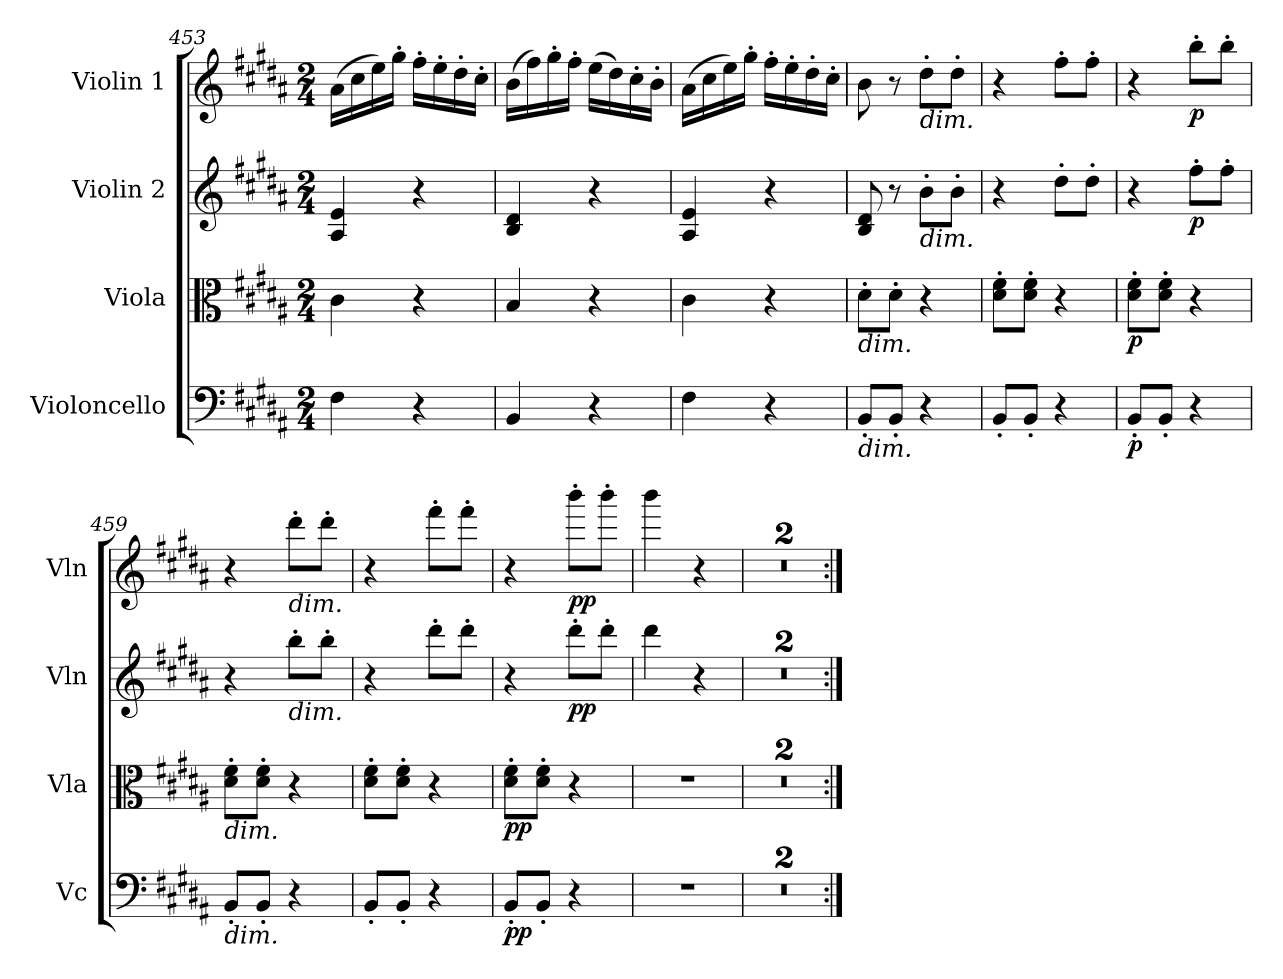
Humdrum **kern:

**kern	**dynam	**kern	**dynam	**kern	**dynam	**kern	**dynam
*part4	*part4	*part3	*part3	*part2	*part2	*part1	*part1
*staff4	*staff4	*staff3	*staff3	*staff2	*staff2	*staff1	*staff1
*I"Violoncello	*	*I"Viola	*	*I"Violin 2	*	*I"Violin 1	*
*I'Vc	*	*I'Vla	*	*I'Vln	*	*I'Vln	*
*clefF4	*	*clefC3	*	*clefG2	*	*clefG2	*
*k[f#c#g#d#a#]	*	*k[f#c#g#d#a#]	*	*k[f#c#g#d#a#]	*	*k[f#c#g#d#a#]	*
*M2/4	*	*M2/4	*	*M2/4	*	*M2/4	*
=453	=453	=453	=453	=453	=453	=453	=453
4F#\	.	4c#\	.	4A#/ 4e/	.	(>16a#\LL	.
.	.	.	.	.	.	16cc#\	.
.	.	.	.	.	.	16ee\)	.
.	.	.	.	.	.	16gg#'\JJ	.
4r	.	4r	.	4r	.	16ff#'\LL	.
.	.	.	.	.	.	16ee'\	.
.	.	.	.	.	.	16dd#'\	.
.	.	.	.	.	.	16cc#'\JJ	.
=454	=454	=454	=454	=454	=454	=454	=454
4BB/	.	4B/	.	4B/ 4d#/	.	(>16b\LL	.
.	.	.	.	.	.	16ff#\)	.
.	.	.	.	.	.	16gg#'\	.
.	.	.	.	.	.	16ff#'\JJ	.
4r	.	4r	.	4r	.	(>16ee\LL	.
.	.	.	.	.	.	16dd#\)	.
.	.	.	.	.	.	16cc#'\	.
.	.	.	.	.	.	16b'\JJ	.
!!LO:LB:g=z
=455	=455	=455	=455	=455	=455	=455	=455
4F#\	.	4c#\	.	4A#/ 4e/	.	(>16a#\LL	.
.	.	.	.	.	.	16cc#\	.
.	.	.	.	.	.	16ee\)	.
.	.	.	.	.	.	16gg#'\JJ	.
4r	.	4r	.	4r	.	16ff#'\LL	.
.	.	.	.	.	.	16ee'\	.
.	.	.	.	.	.	16dd#'\	.
.	.	.	.	.	.	16cc#'\JJ	.
=456	=456	=456	=456	=456	=456	=456	=456
!	!	!LO:TX:b:i:t=dim.	!	!	!	!	!
!LO:TX:b:i:t=dim.	!	!	!	!	!	!	!
8BB'/L	.	8d#'\L	.	8B/ 8d#/	.	8b\	.
8BB'/J	.	8d#'\J	.	8r	.	8r	.
!	!	!	!	!	!	!LO:TX:b:i:t=dim.	!
!	!	!	!	!LO:TX:b:i:t=dim.	!	!	!
4r	.	4r	.	8b'\L	.	8dd#'\L	.
.	.	.	.	8b'\J	.	8dd#'\J	.
=457	=457	=457	=457	=457	=457	=457	=457
8BB'/L	.	8d#\' 8f#\'L	.	4r	.	4r	.
8BB'/J	.	8d#\' 8f#\'J	.	.	.	.	.
4r	.	4r	.	8dd#'\L	.	8ff#'\L	.
.	.	.	.	8dd#'\J	.	8ff#'\J	.
=458	=458	=458	=458	=458	=458	=458	=458
!	!LO:DY:b	!	!LO:DY:b	!	!	!	!
8BB'/L	p	8d#\' 8f#\'L	p	4r	.	4r	.
8BB'/J	.	8d#\' 8f#\'J	.	.	.	.	.
!	!	!	!	!	!LO:DY:b	!	!LO:DY:b
4r	.	4r	.	8ff#'\L	p	8bb'\L	p
.	.	.	.	8ff#'\J	.	8bb'\J	.
=459	=459	=459	=459	=459	=459	=459	=459
!	!	!LO:TX:b:i:t=dim.	!	!	!	!	!
!LO:TX:b:i:t=dim.	!	!	!	!	!	!	!
8BB'/L	.	8d#\' 8f#\'L	.	4r	.	4r	.
8BB'/J	.	8d#\' 8f#\'J	.	.	.	.	.
!	!	!	!	!	!	!LO:TX:b:i:t=dim.	!
!	!	!	!	!LO:TX:b:i:t=dim.	!	!	!
4r	.	4r	.	8bb'\L	.	8ddd#'\L	.
.	.	.	.	8bb'\J	.	8ddd#'\J	.
=460	=460	=460	=460	=460	=460	=460	=460
8BB'/L	.	8d#\' 8f#\'L	.	4r	.	4r	.
8BB'/J	.	8d#\' 8f#\'J	.	.	.	.	.
4r	.	4r	.	8ddd#'\L	.	8fff#'\L	.
.	.	.	.	8ddd#'\J	.	8fff#'\J	.
=461	=461	=461	=461	=461	=461	=461	=461
!	!LO:DY:b	!	!LO:DY:b	!	!	!	!
8BB'/L	pp	8d#\' 8f#\'L	pp	4r	.	4r	.
8BB'/J	.	8d#\' 8f#\'J	.	.	.	.	.
!	!	!	!	!	!LO:DY:b	!	!LO:DY:b
4r	.	4r	.	8ddd#'\L	pp	8bbb'\L	pp
.	.	.	.	8ddd#'\J	.	8bbb'\J	.
=462	=462	=462	=462	=462	=462	=462	=462
2r	.	2r	.	4ddd#\	.	4bbb\	.
.	.	.	.	4r	.	4r	.
=463	=463	=463	=463	=463	=463	=463	=463
2r	.	2r	.	2r	.	2r	.
=464	=464	=464	=464	=464	=464	=464	=464
2r	.	2r	.	2r	.	2r	.
=:|!	=:|!	=:|!	=:|!	=:|!	=:|!	=:|!	=:|!
*-	*-	*-	*-	*-	*-	*-	*-
